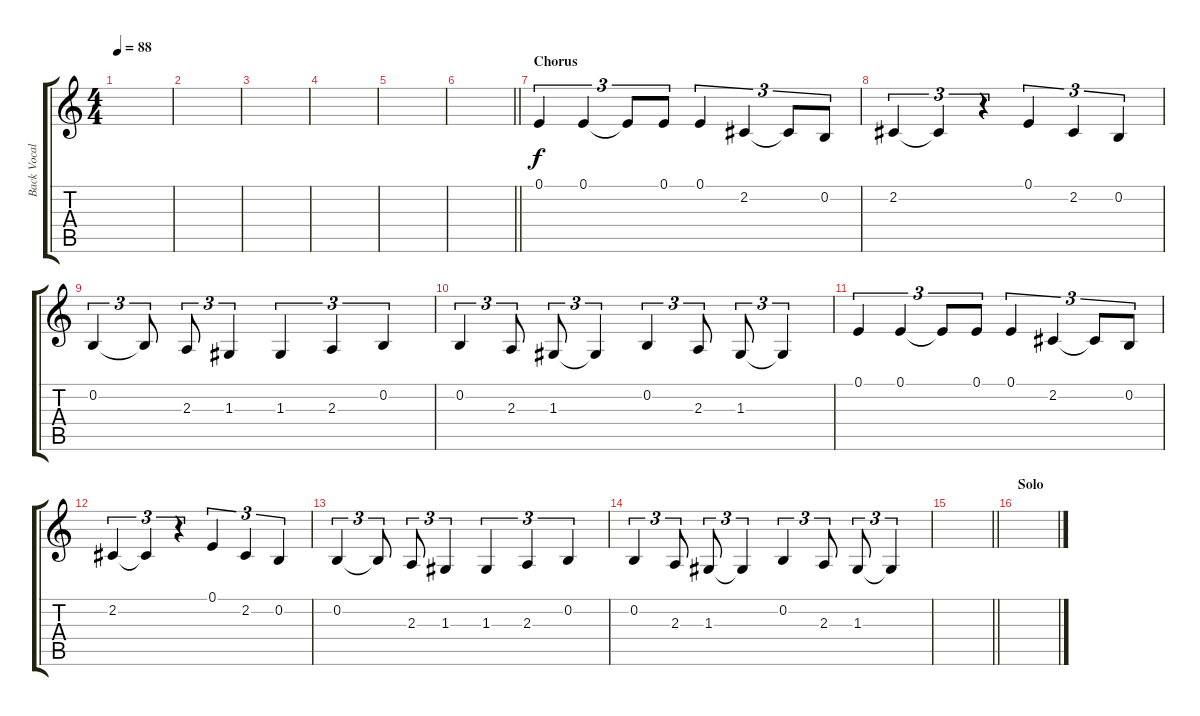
\track ("Back Vocal" "Back Vocal") {instrument clarinet}
\staff {score tabs}
\tuning (E4 B3 G3 D3 A2 E2) {hide}
\ts (4 4)
\tempo 88
\clef g2
\ks c
|
|
|
|
|
\barLineRight lightlight
|
\section ("" "Chorus")
0.1.4{tu (3 2)} 0.1.4{tu (3 2)} 0.1{t}.8{tu (3 2)} 0.1.8{tu (3 2)} 0.1.4{tu (3 2)} 2.2.4{tu (3 2)} 2.2{t}.8{tu (3 2)} 0.2.8{tu (3 2)} |
2.2.4{tu (3 2)} 2.2{t}.4{tu (3 2)} r.4{tu (3 2)} 0.1.4{tu (3 2)} 2.2.4{tu (3 2)} 0.2.4{tu (3 2)} |
0.2.4{tu (3 2)} 0.2{t}.8{tu (3 2)} 2.3.8{tu (3 2)} 1.3.4{tu (3 2)} 1.3.4{tu (3 2)} 2.3.4{tu (3 2)} 0.2.4{tu (3 2)} |
0.2.4{tu (3 2)} 2.3.8{tu (3 2)} 1.3.8{tu (3 2)} 1.3{t}.4{tu (3 2)} 0.2.4{tu (3 2)} 2.3.8{tu (3 2)} 1.3.8{tu (3 2)} 1.3{t}.4{tu (3 2)} |
0.1.4{tu (3 2)} 0.1.4{tu (3 2)} 0.1{t}.8{tu (3 2)} 0.1.8{tu (3 2)} 0.1.4{tu (3 2)} 2.2.4{tu (3 2)} 2.2{t}.8{tu (3 2)} 0.2.8{tu (3 2)} |
2.2.4{tu (3 2)} 2.2{t}.4{tu (3 2)} r.4{tu (3 2)} 0.1.4{tu (3 2)} 2.2.4{tu (3 2)} 0.2.4{tu (3 2)} |
0.2.4{tu (3 2)} 0.2{t}.8{tu (3 2)} 2.3.8{tu (3 2)} 1.3.4{tu (3 2)} 1.3.4{tu (3 2)} 2.3.4{tu (3 2)} 0.2.4{tu (3 2)} |
0.2.4{tu (3 2)} 2.3.8{tu (3 2)} 1.3.8{tu (3 2)} 1.3{t}.4{tu (3 2)} 0.2.4{tu (3 2)} 2.3.8{tu (3 2)} 1.3.8{tu (3 2)} 1.3{t}.4{tu (3 2)} |
\barLineRight lightlight
|
\section ("" "Solo")
